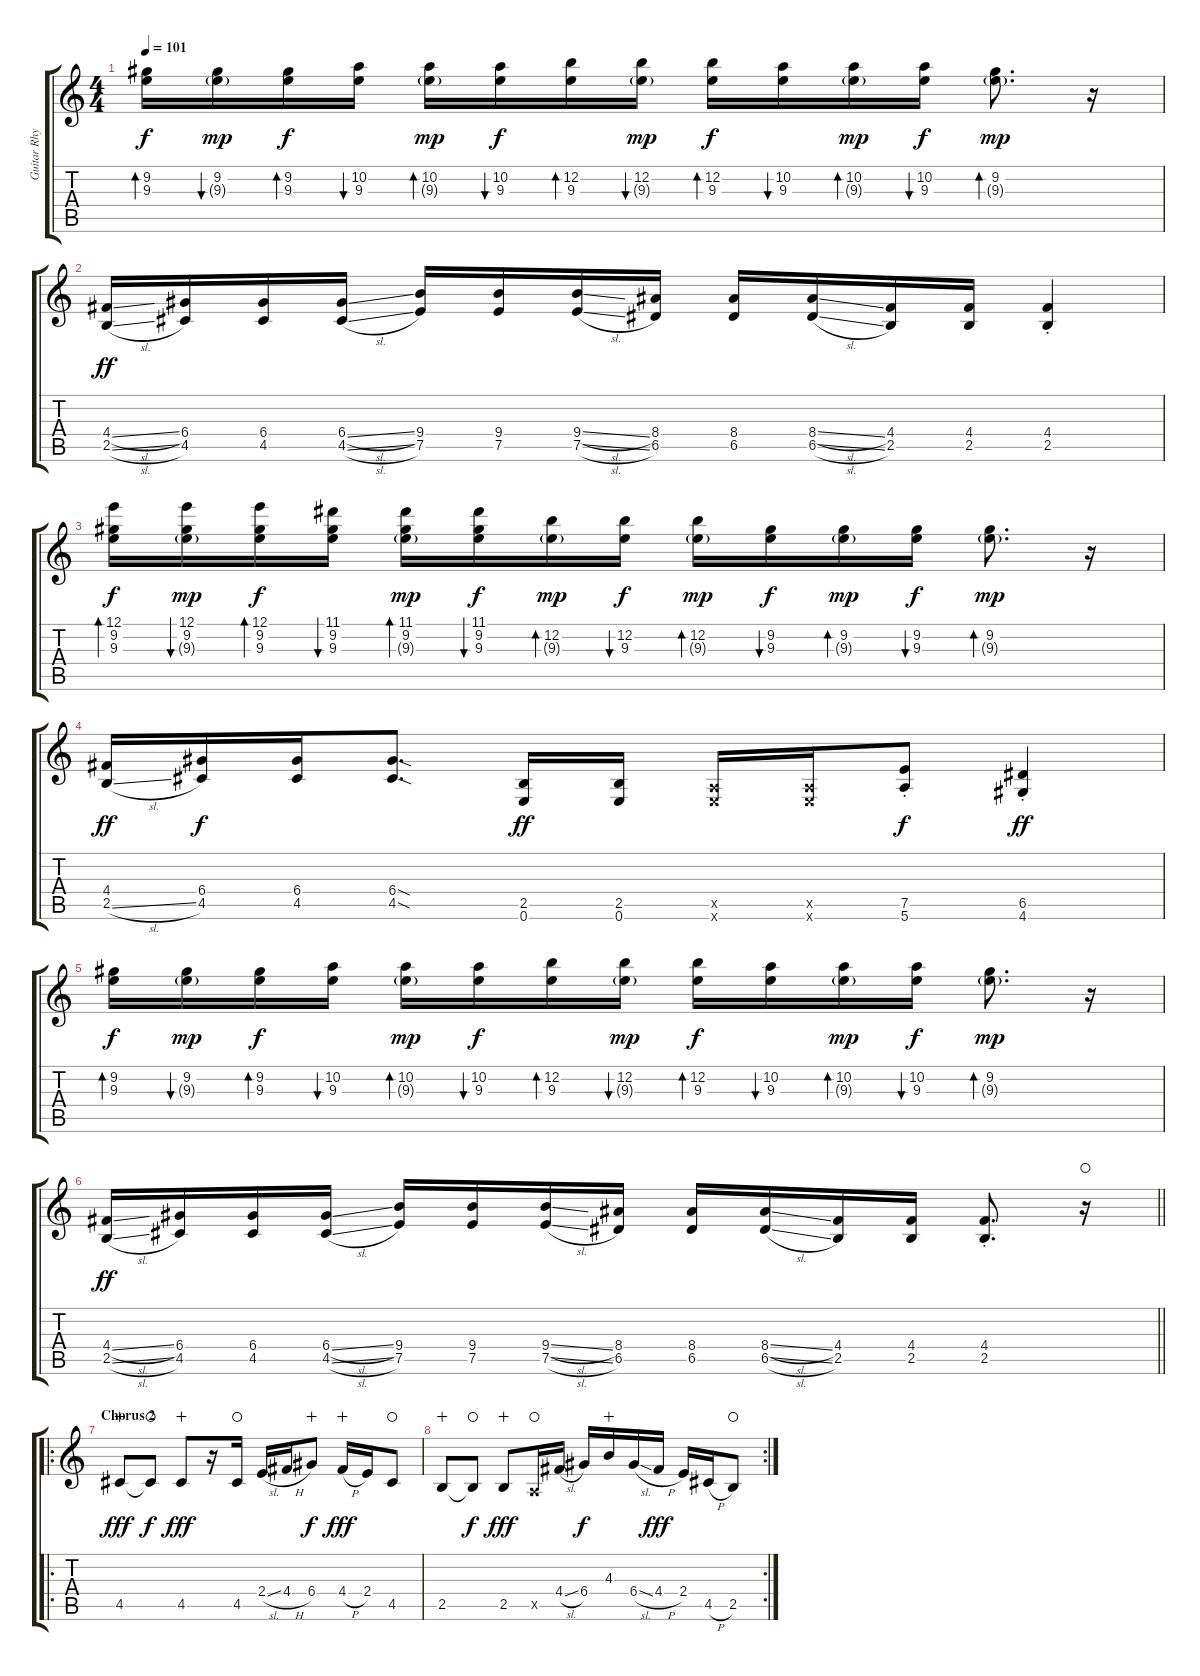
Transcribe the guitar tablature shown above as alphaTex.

\track ("Guitar Rhythm" "Guitar Rhy") {instrument electricguitarclean}
\staff {score tabs}
\tuning (E4 B3 G3 D3 A2 E2) {hide}
\ts (4 4)
\tempo 101
\clef g2
\ks c
(9.2 9.3).16{bd 120 dy f instrument electricguitarclean} (9.2 9.3{g}).16{bu 120 dy mp} (9.2 9.3).16{bd 120 dy f} (10.2 9.3).16{bu 120} (10.2 9.3{g}).16{bd 120 dy mp} (10.2 9.3).16{bu 120 dy f} (12.2 9.3).16{bd 120} (12.2 9.3{g}).16{bu 120 dy mp} (12.2 9.3).16{bd 120 dy f} (10.2 9.3).16{bu 120} (10.2 9.3{g}).16{bd 120 dy mp} (10.2 9.3).16{bu 120 dy f} (9.2 9.3{g}).8{d bd 120 dy mp} r.16 |
(4.4{sl} 2.5{sl}).16{dy ff instrument distortionguitar} (6.4 4.5).16 (6.4 4.5).16 (6.4{sl} 4.5{sl}).16 (9.4 7.5).16 (9.4 7.5).16 (9.4{sl} 7.5{sl}).16 (8.4 6.5).16 (8.4 6.5).16 (8.4{sl} 6.5{sl}).16 (4.4 2.5).16 (4.4 2.5).16 (4.4{st} 2.5{st}).4 |
(12.1 9.2 9.3).16{bd 120 dy f instrument electricguitarclean} (12.1 9.2 9.3{g}).16{bu 120 dy mp} (12.1 9.2 9.3).16{bd 120 dy f} (11.1 9.2 9.3).16{bu 120} (11.1 9.2 9.3{g}).16{bd 120 dy mp} (11.1 9.2 9.3).16{bu 120 dy f} (12.2 9.3{g}).16{bd 120 dy mp} (12.2 9.3).16{bu 120 dy f} (12.2 9.3{g}).16{bd 120 dy mp} (9.2 9.3).16{bu 120 dy f} (9.2 9.3{g}).16{bd 120 dy mp} (9.2 9.3).16{bu 120 dy f} (9.2 9.3{g}).8{d bd 120 dy mp} r.16 |
(4.4 2.5{sl}).16{dy ff instrument distortionguitar} (6.4 4.5).16{dy f} (6.4 4.5).16 (6.4{sod} 4.5{sod}).8{d} (2.5 0.6).16{dy ff} (2.5 0.6).16 (0.5{x} 0.6{x}).16 (0.5{x} 0.6{x}).16 (7.5{st} 5.6{st}).8{dy f} (6.5{st} 4.6{st}).4{dy ff} |
(9.2 9.3).16{bd 120 dy f instrument electricguitarclean} (9.2 9.3{g}).16{bu 120 dy mp} (9.2 9.3).16{bd 120 dy f} (10.2 9.3).16{bu 120} (10.2 9.3{g}).16{bd 120 dy mp} (10.2 9.3).16{bu 120 dy f} (12.2 9.3).16{bd 120} (12.2 9.3{g}).16{bu 120 dy mp} (12.2 9.3).16{bd 120 dy f} (10.2 9.3).16{bu 120} (10.2 9.3{g}).16{bd 120 dy mp} (10.2 9.3).16{bu 120 dy f} (9.2 9.3{g}).8{d bd 120 dy mp} r.16 |
\barLineRight lightlight
(4.4{sl} 2.5{sl}).16{dy ff instrument distortionguitar} (6.4 4.5).16 (6.4 4.5).16 (6.4{sl} 4.5{sl}).16 (9.4 7.5).16 (9.4 7.5).16 (9.4{sl} 7.5{sl}).16 (8.4 6.5).16 (8.4 6.5).16 (8.4{sl} 6.5{sl}).16 (4.4 2.5).16 (4.4 2.5).16 (4.4{st} 2.5{st}).8{d} r.16{instrument distortionguitar waho} |
\ro
\section ("" "Chorus 2")
4.5.8{dy fff wahc} 4.5{t}.8{dy f waho} 4.5.8{dy fff wahc} r.16 4.5.16{waho} 2.4{sl}.16 4.4{h}.16 6.4.8{dy f wahc} 4.4{h}.16{dy fff wahc} 2.4.16 4.5.8{waho} |
\rc 2
2.5.8{wahc} 2.5{t}.8{dy f waho} 2.5.8{dy fff wahc} 0.5{x}.16{waho} 4.4{sl}.16 6.4.16{dy f} 4.3.16{wahc} 6.4{sl}.16 4.4{h}.16{dy fff} 2.4.16 4.5{h}.16 2.5.8{waho}
